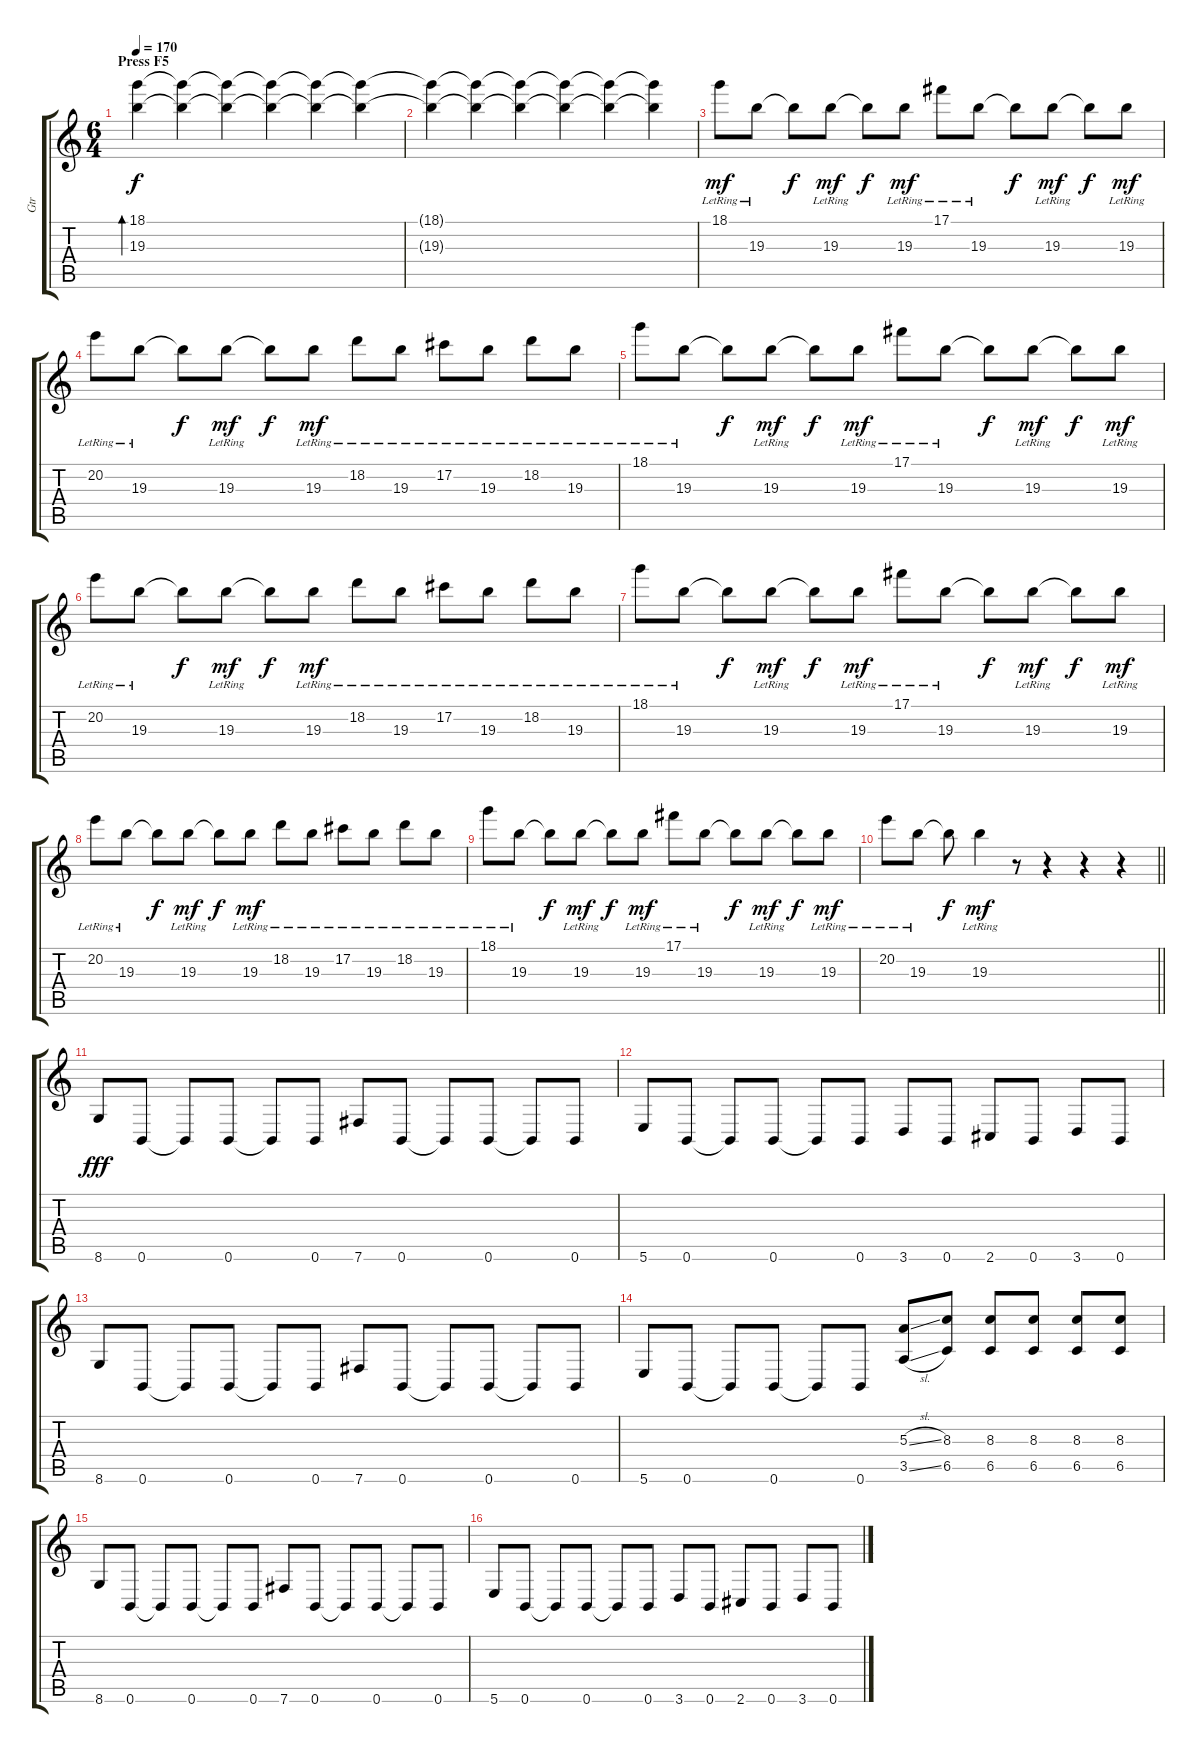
\track ("Gtr" "Gtr") {instrument overdrivenguitar}
\staff {score tabs}
\tuning (Db4 Ab3 E3 B2 Gb2 B1) {hide}
\ts (6 4)
\section ("" "Press F5")
\tempo 170
\clef g2
\ks c
(18.1 19.3).4{bd 120 dy f instrument overdrivenguitar} (18.1{t} 19.3{t}).4 (18.1{t} 19.3{t}).4 (18.1{t} 19.3{t}).4 (18.1{t} 19.3{t}).4 (18.1{t} 19.3{t}).4 |
(18.1{t} 19.3{t}).4 (18.1{t} 19.3{t}).4 (18.1{t} 19.3{t}).4 (18.1{t} 19.3{t}).4 (18.1{t} 19.3{t}).4 (18.1{t} 19.3{t}).4 |
18.1{lr}.8{dy mf} 19.3{lr}.8 19.3{t}.8{dy f} 19.3{lr}.8{dy mf} 19.3{t}.8{dy f} 19.3{lr}.8{dy mf} 17.1{lr}.8 19.3{lr}.8 19.3{t}.8{dy f} 19.3{lr}.8{dy mf} 19.3{t}.8{dy f} 19.3{lr}.8{dy mf} |
20.2{lr}.8 19.3{lr}.8 19.3{t}.8{dy f} 19.3{lr}.8{dy mf} 19.3{t}.8{dy f} 19.3{lr}.8{dy mf} 18.2{lr}.8 19.3{lr}.8 17.2{lr}.8 19.3{lr}.8 18.2{lr}.8 19.3{lr}.8 |
18.1{lr}.8 19.3{lr}.8 19.3{t}.8{dy f} 19.3{lr}.8{dy mf} 19.3{t}.8{dy f} 19.3{lr}.8{dy mf} 17.1{lr}.8 19.3{lr}.8 19.3{t}.8{dy f} 19.3{lr}.8{dy mf} 19.3{t}.8{dy f} 19.3{lr}.8{dy mf} |
20.2{lr}.8 19.3{lr}.8 19.3{t}.8{dy f} 19.3{lr}.8{dy mf} 19.3{t}.8{dy f} 19.3{lr}.8{dy mf} 18.2{lr}.8 19.3{lr}.8 17.2{lr}.8 19.3{lr}.8 18.2{lr}.8 19.3{lr}.8 |
18.1{lr}.8 19.3{lr}.8 19.3{t}.8{dy f} 19.3{lr}.8{dy mf} 19.3{t}.8{dy f} 19.3{lr}.8{dy mf} 17.1{lr}.8 19.3{lr}.8 19.3{t}.8{dy f} 19.3{lr}.8{dy mf} 19.3{t}.8{dy f} 19.3{lr}.8{dy mf} |
20.2{lr}.8 19.3{lr}.8 19.3{t}.8{dy f} 19.3{lr}.8{dy mf} 19.3{t}.8{dy f} 19.3{lr}.8{dy mf} 18.2{lr}.8 19.3{lr}.8 17.2{lr}.8 19.3{lr}.8 18.2{lr}.8 19.3{lr}.8 |
18.1{lr}.8 19.3{lr}.8 19.3{t}.8{dy f} 19.3{lr}.8{dy mf} 19.3{t}.8{dy f} 19.3{lr}.8{dy mf} 17.1{lr}.8 19.3{lr}.8 19.3{t}.8{dy f} 19.3{lr}.8{dy mf} 19.3{t}.8{dy f} 19.3{lr}.8{dy mf} |
\barLineRight lightlight
20.2{lr}.8 19.3{lr}.8 19.3{t}.8{dy f} 19.3{lr}.4{dy mf} r.8 r.4 r.4 r.4 |
\section ("" "")
8.6.8{dy fff} 0.6.8 0.6{t}.8 0.6.8 0.6{t}.8 0.6.8 7.6.8 0.6.8 0.6{t}.8 0.6.8 0.6{t}.8 0.6.8 |
5.6.8 0.6.8 0.6{t}.8 0.6.8 0.6{t}.8 0.6.8 3.6.8 0.6.8 2.6.8 0.6.8 3.6.8 0.6.8 |
8.6.8 0.6.8 0.6{t}.8 0.6.8 0.6{t}.8 0.6.8 7.6.8 0.6.8 0.6{t}.8 0.6.8 0.6{t}.8 0.6.8 |
5.6.8 0.6.8 0.6{t}.8 0.6.8 0.6{t}.8 0.6.8 (5.3{sl} 3.5{sl}).8 (8.3 6.5).8 (8.3 6.5).8 (8.3 6.5).8 (8.3 6.5).8 (8.3 6.5).8 |
8.6.8 0.6.8 0.6{t}.8 0.6.8 0.6{t}.8 0.6.8 7.6.8 0.6.8 0.6{t}.8 0.6.8 0.6{t}.8 0.6.8 |
5.6.8 0.6.8 0.6{t}.8 0.6.8 0.6{t}.8 0.6.8 3.6.8 0.6.8 2.6.8 0.6.8 3.6.8 0.6.8
